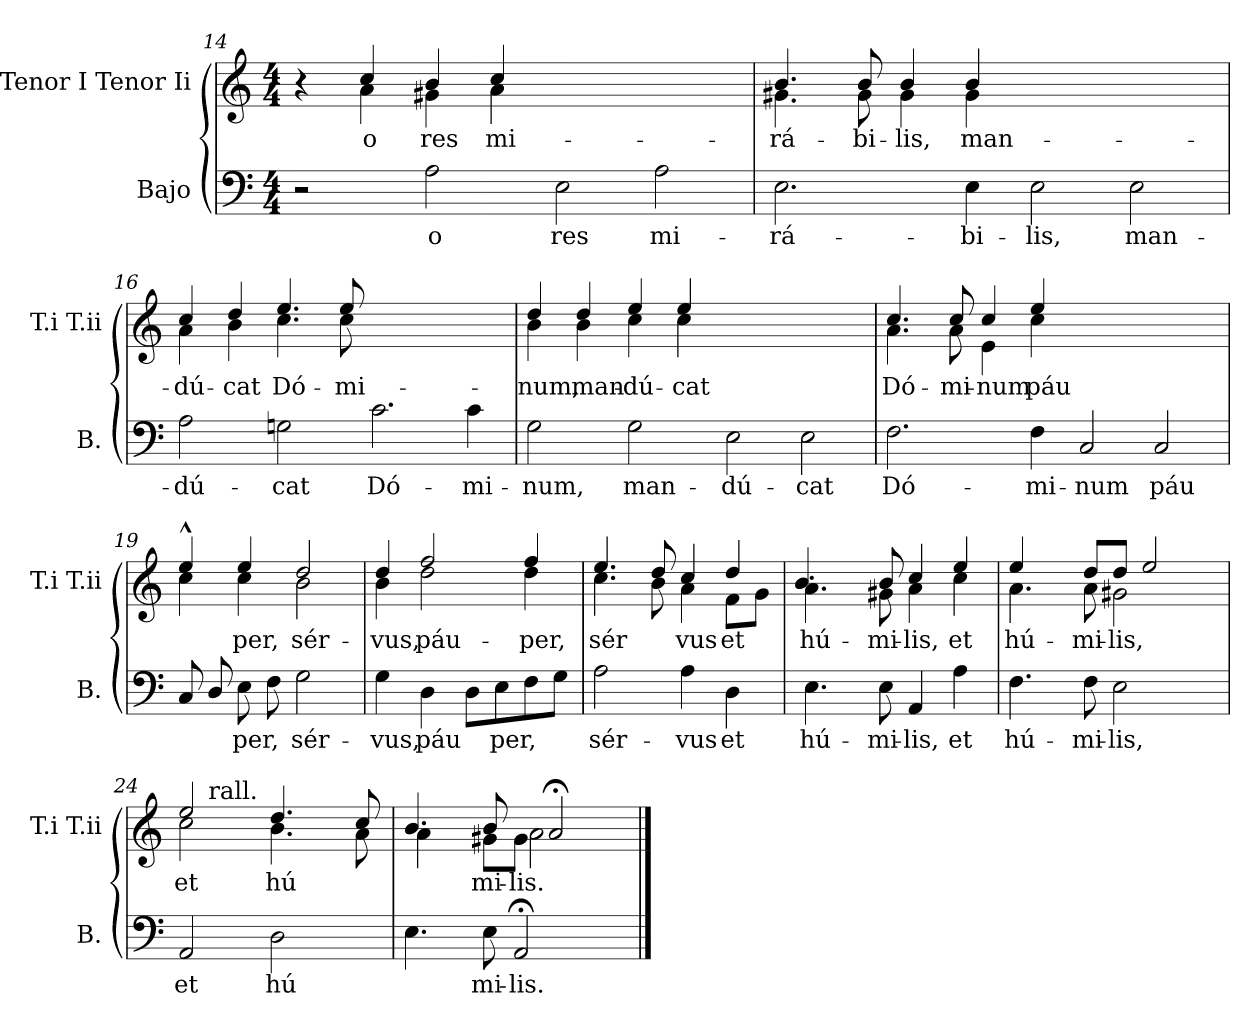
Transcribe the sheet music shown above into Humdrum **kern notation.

**kern	**text	**kern	**text
*part2	*part2	*part1	*part1
*staff2	*staff2	*staff1	*staff1
*I"Bajo	*	*I"Tenor I  Tenor Ii	*
*I'B.	*	*I'T.i  T.ii	*
*clefF4	*	*	*
*M4/4	*	*M4/4	*
=14	=14	=14	=14
*	*	*^	*
2r	.	4r	4ryy	.
!	!	!	!	!LO:LY:b:cj
.	.	4cc/	4a\	o
!	!LO:LY:b:cj	!	!	!LO:LY:b:cj
2A\	o	4b/	4g#X\	res
!	!	!	!	!LO:LY:b:cj
.	.	4cc/	4a\	mi-
!	!LO:LY:b:cj	!	!	!
2E\	res	1ryy	1ryy	.
!	!LO:LY:b:cj	!	!	!
2A\	mi-	.	.	.
=15	=15	=15	=15	=15
!	!LO:LY:b:cj	!	!	!LO:LY:b:cj
2.E\	-rá-	4.b/	4.g#X\	-rá-
!	!	!	!	!LO:LY:b:cj
.	.	8b/	8g#\	-bi-
!	!	!	!	!LO:LY:b:cj
.	.	4b/	4g#\	-lis,
!	!LO:LY:b:cj	!	!	!LO:LY:b:cj
4E\	-bi-	4b/	4g#\	man-
!	!LO:LY:b:cj	!	!	!
2E\	-lis,	1ryy	1ryy	.
!	!LO:LY:b:cj	!	!	!
2E\	man-	.	.	.
=16	=16	=16	=16	=16
!	!LO:LY:b:cj	!	!	!LO:LY:b:cj
2A\	-dú-	4cc/	4a\	-dú-
!	!	!	!	!LO:LY:b:cj
.	.	4dd/	4b\	-cat
!	!LO:LY:b:cj	!	!	!LO:LY:b:cj
2Gn\	-cat	4.ee/	4.cc\	Dó-
!	!	!	!	!LO:LY:b:cj
.	.	8ee/	8cc\	-mi-
!	!LO:LY:b:cj	!	!	!
2.c\	Dó-	1ryy	1ryy	.
!	!LO:LY:b:cj	!	!	!
4c\	-mi-	.	.	.
=17	=17	=17	=17	=17
!	!LO:LY:b:cj	!	!	!LO:LY:b:cj
2G\	-num,	4dd/	4b\	-num,
!	!	!	!	!LO:LY:b:cj
.	.	4dd/	4b\	man-
!	!LO:LY:b:cj	!	!	!LO:LY:b:cj
2G\	man-	4ee/	4cc\	-dú-
!	!	!	!	!LO:LY:b:cj
.	.	4ee/	4cc\	-cat
!	!LO:LY:b:cj	!	!	!
2E\	-dú-	1ryy	1ryy	.
!	!LO:LY:b:cj	!	!	!
2E\	-cat	.	.	.
=18	=18	=18	=18	=18
!	!LO:LY:b:cj	!	!	!LO:LY:b:cj
2.F\	Dó-	4.cc/	4.a\	Dó-
!	!	!	!	!LO:LY:b:cj
.	.	8cc/	8a\	-mi-
!	!	!	!	!LO:LY:b:cj
.	.	4cc/	4e\	-num
!	!LO:LY:b:cj	!	!	!LO:LY:b:cj
4F\	-mi-	4ee/	4cc\	páu-
!	!LO:LY:b:cj	!	!	!
2C/	-num	1ryy	1ryy	.
!	!LO:LY:b:cj	!	!	!
2C/	páu-	.	.	.
!!LO:LB:g=z	!!
=19	=19	=19	=19	=19
!	!LO:LY:b:cj	!	!	!LO:LY:b:cj
8C/L	--	4ee^^>/	4cc\	--
!	!LO:LY:b:cj	!	!	!
8D/	--	.	.	.
!	!LO:LY:b:cj	!	!	!LO:LY:b:cj
8E\L	-per,	4ee/	4cc\	-per,
!	!LO:LY:b:cj	!	!	!
8F\J	.	.	.	.
!	!LO:LY:b:cj	!	!	!LO:LY:b:cj
2G\	sér-	2dd/	2b\	sér-
=20	=20	=20	=20	=20
!	!LO:LY:b:cj	!	!	!LO:LY:b:cj
4G\	-vus,	4dd/	4b\	-vus,
!	!LO:LY:b:cj	!	!	!LO:LY:b:cj
4D\	páu-	2ff/	2dd\	páu-
!	!LO:LY:b:cj	!	!	!
8D\L	--	.	.	.
!	!LO:LY:b:cj	!	!	!
8E\	-per,	.	.	.
!	!LO:LY:b:cj	!	!	!LO:LY:b:cj
8F\	.	4ff/	4dd\	-per,
!	!LO:LY:b:cj	!	!	!
8G\J	.	.	.	.
=21	=21	=21	=21	=21
!	!LO:LY:b:cj	!	!	!LO:LY:b:cj
2A\	sér-	4.ee/	4.cc\	sér-
!	!	!	!	!LO:LY:b:cj
.	.	8dd/	8b\	--
!	!LO:LY:b:cj	!	!	!LO:LY:b:cj
4A\	-vus	4cc/	4a\	-vus
!	!LO:LY:b:cj	!	!	!LO:LY:b:cj
4D\	et	4dd/	8f\L	et
!	!	!	!	!LO:LY:b:cj
.	.	.	8g\J	.
=22	=22	=22	=22	=22
!	!LO:LY:b:cj	!	!	!LO:LY:b:cj
4.E\	hú-	4.a'>\	4b/	hú-
.	.	.	8ryy	.
!	!LO:LY:b:cj	!	!	!LO:LY:b:cj
8E\	-mi-	8b/	8g#X\	-mi-
!	!LO:LY:b:cj	!	!	!LO:LY:b:cj
4AA/	-lis,	4cc/	4a\	-lis,
!	!LO:LY:b:cj	!	!	!LO:LY:b:cj
4A\	et	4ee/	4cc\	et
=23	=23	=23	=23	=23
!	!LO:LY:b:cj	!	!	!LO:LY:b:cj
4.F\	hú-	4.a\	4ee/	hú-
.	.	.	8ryy	.
!	!LO:LY:b:cj	!	!	!LO:LY:b:cj
!	!	!	!	!LO:LY:b:cj
8F\	-mi-	8dd/L	8a\	-mi-
!	!LO:LY:b:cj	!	!	!LO:LY:b:cj
2E\	-lis,	8dd/J	2g#X\	-lis,
.	.	2ee/	.	.
8ryy	.	.	8ryy	.
=24	=24	=24	=24	=24
!	!LO:LY:b:cj	!	!	!LO:LY:b:cj
*	*	*	*^	*
2AA/	et	2ee/	2cc\	16..ryy	et
!	!	!	!	!LO:TX:a:t=rall.	!
.	.	.	.	2ryy	.
!	!LO:LY:b:cj	!	!	!	!LO:LY:b:cj
2D\	hú-	4.dd/	4.b\	.	hú-
.	.	.	.	4ryy	.
.	.	.	.	8ryy	.
!	!	!	!	!	!LO:LY:b:cj
.	.	8cc/	8a\	.	--
.	.	.	.	64ryy	.
=25	=25	=25	=25	=25	=25
!	!LO:LY:b:cj	!	!	!	!LO:LY:b:cj
*	*	*	*v	*v	*
4.E\	--	4.b/	4a\	--
.	.	.	8ryy	.
!	!LO:LY:b:cj	!	!	!LO:LY:b:cj
!	!	!	!	!LO:LY:b:cj
8E\	-mi-	8g#X\L	8b/	-mi-
!	!LO:LY:b:cj	!	!	!LO:LY:b:cj
2AA;/	-lis.	8g#\J	2a\	-lis.
.	.	2a;</	.	.
8ryy	.	.	8ryy	.
*	*	*v	*v	*
==	==	==	==
*-	*-	*-	*-
